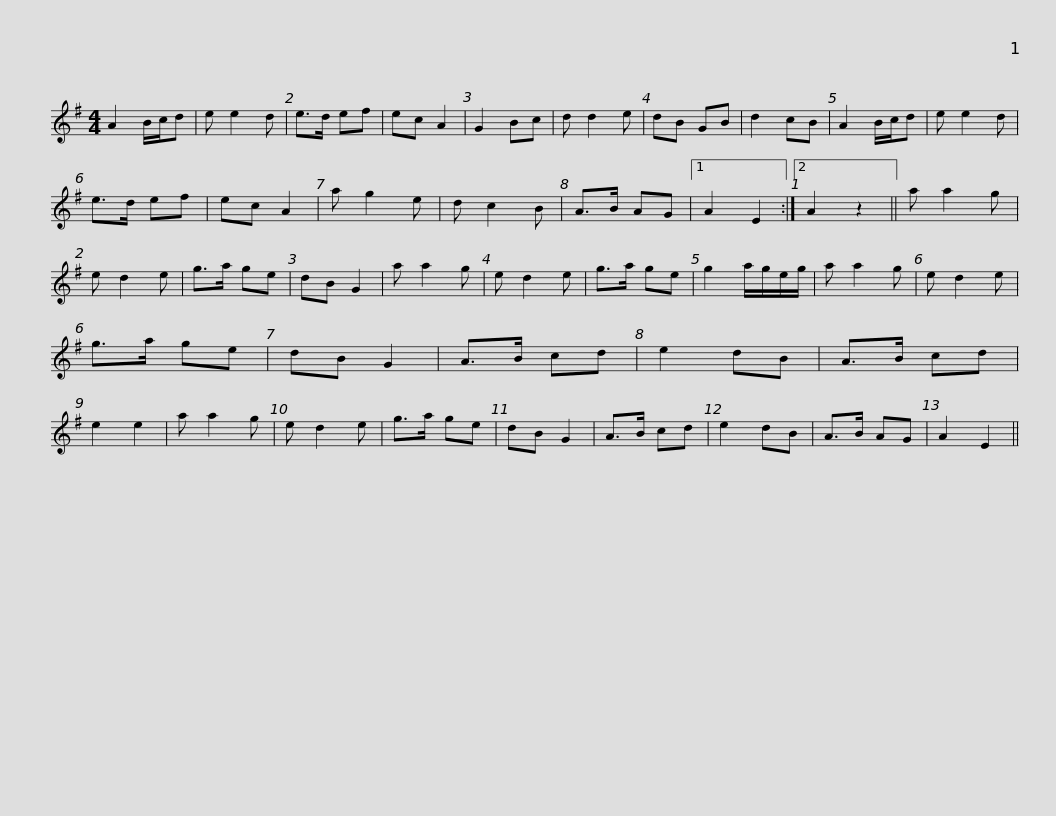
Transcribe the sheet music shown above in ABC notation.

X:1
L:1/8
M:4/4
I:linebreak $
K:G
V:1 treble
V:1
 A2 B/c/d | e e2 d | e>d ef | ec A2 | G2 Bc | %5
 d d2 e | dB GB | d2 cB | A2 B/c/d | e e2 d | %10
 e>d ef | ec A2 |$ a g2 e | d c2 B | A>B AG |1 %15
 A2 E2 :|2 A2 z2 || a a2 g | e d2 e | g>a ge | %20
 dB G2 | a a2 g | e d2 e | g>a ge |$ g2 a/g/e/g/ | %25
 a a2 g | e d2 e | g>a ge | dB G2 | A>B cd | %30
 e2 dB | A>B cd | e2 e2 | a a2 g | e d2 e |$ %35
 g>a ge | dB G2 | A>B cd | e2 dB | A>B AG | %40
 A2 E2 || %41
